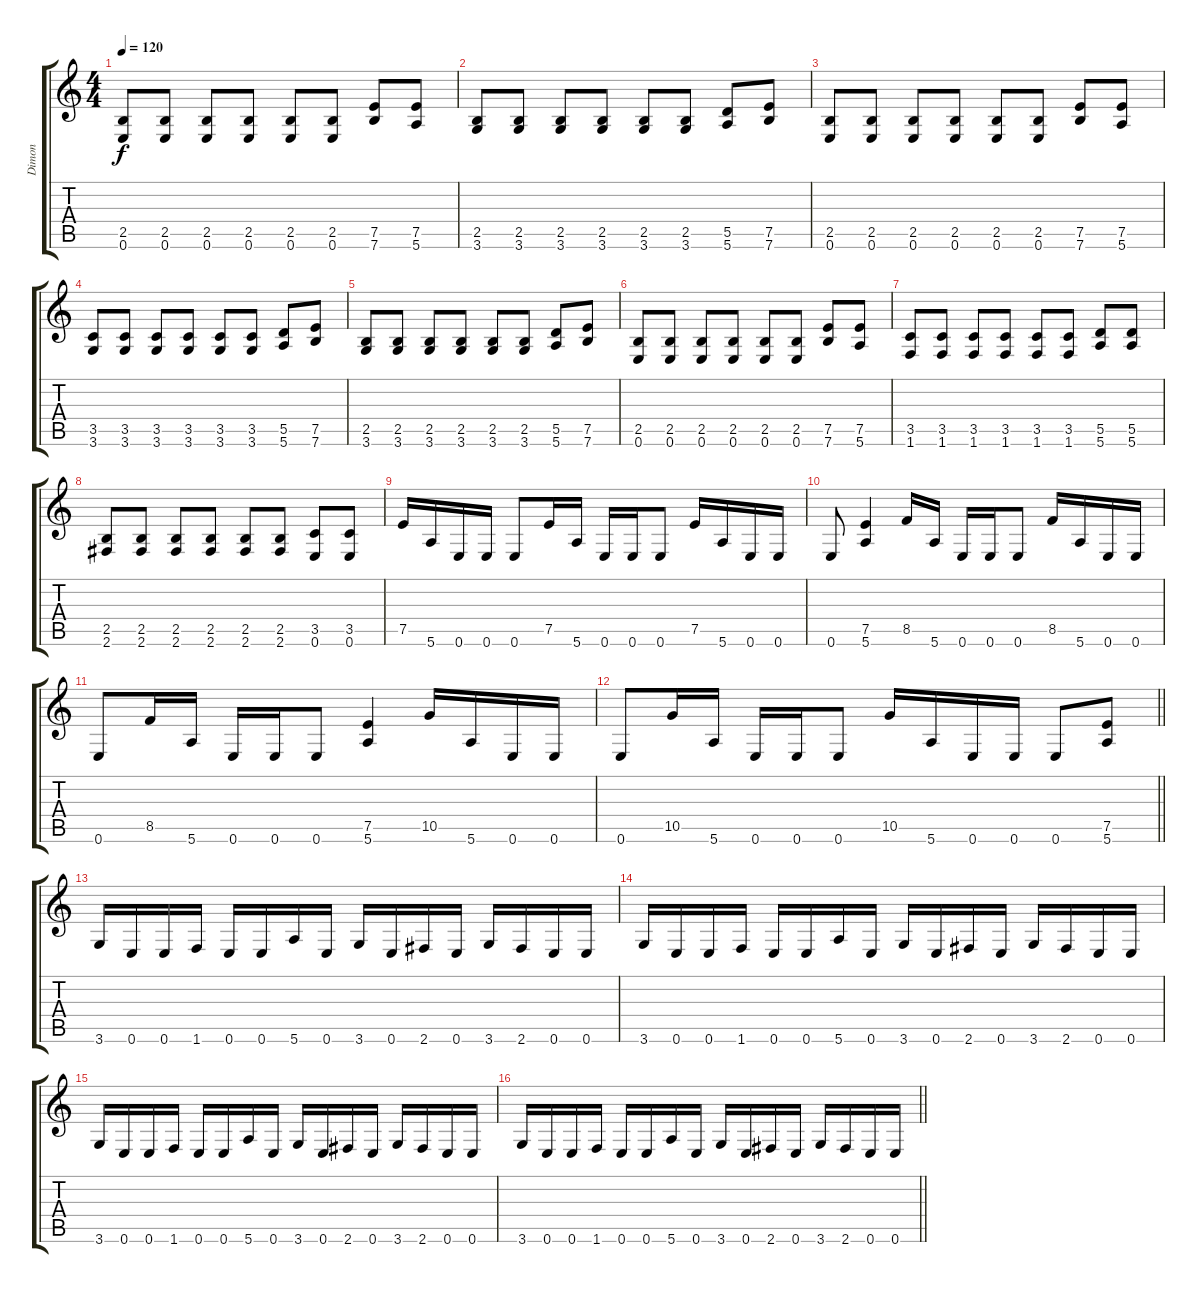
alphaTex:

\track ("Dimon" "Dimon") {instrument distortionguitar}
\staff {score tabs}
\tuning (E4 B3 G3 D3 A2 E2) {hide}
\ts (4 4)
\tempo 120
\clef g2
\ks c
(2.5 0.6).8{dy f} (2.5 0.6).8 (2.5 0.6).8 (2.5 0.6).8 (2.5 0.6).8 (2.5 0.6).8 (7.5 7.6).8 (7.5 5.6).8 |
(2.5 3.6).8 (2.5 3.6).8 (2.5 3.6).8 (2.5 3.6).8 (2.5 3.6).8 (2.5 3.6).8 (5.5 5.6).8 (7.5 7.6).8 |
(2.5 0.6).8 (2.5 0.6).8 (2.5 0.6).8 (2.5 0.6).8 (2.5 0.6).8 (2.5 0.6).8 (7.5 7.6).8 (7.5 5.6).8 |
(3.5 3.6).8 (3.5 3.6).8 (3.5 3.6).8 (3.5 3.6).8 (3.5 3.6).8 (3.5 3.6).8 (5.5 5.6).8 (7.5 7.6).8 |
(2.5 3.6).8 (2.5 3.6).8 (2.5 3.6).8 (2.5 3.6).8 (2.5 3.6).8 (2.5 3.6).8 (5.5 5.6).8 (7.5 7.6).8 |
(2.5 0.6).8 (2.5 0.6).8 (2.5 0.6).8 (2.5 0.6).8 (2.5 0.6).8 (2.5 0.6).8 (7.5 7.6).8 (7.5 5.6).8 |
(3.5 1.6).8 (3.5 1.6).8 (3.5 1.6).8 (3.5 1.6).8 (3.5 1.6).8 (3.5 1.6).8 (5.5 5.6).8 (5.5 5.6).8 |
(2.5 2.6).8 (2.5 2.6).8 (2.5 2.6).8 (2.5 2.6).8 (2.5 2.6).8 (2.5 2.6).8 (3.5 0.6).8 (3.5 0.6).8 |
7.5.16 5.6.16 0.6.16 0.6.16 0.6.8 7.5.16 5.6.16 0.6.16 0.6.16 0.6.8 7.5.16 5.6.16 0.6.16 0.6.16 |
0.6.8 (7.5 5.6).4 8.5.16 5.6.16 0.6.16 0.6.16 0.6.8 8.5.16 5.6.16 0.6.16 0.6.16 |
0.6.8 8.5.16 5.6.16 0.6.16 0.6.16 0.6.8 (7.5 5.6).4 10.5.16 5.6.16 0.6.16 0.6.16 |
\barLineRight lightlight
0.6.8 10.5.16 5.6.16 0.6.16 0.6.16 0.6.8 10.5.16 5.6.16 0.6.16 0.6.16 0.6.8 (7.5 5.6).8 |
3.6.16 0.6.16 0.6.16 1.6.16 0.6.16 0.6.16 5.6.16 0.6.16 3.6.16 0.6.16 2.6.16 0.6.16 3.6.16 2.6.16 0.6.16 0.6.16 |
3.6.16 0.6.16 0.6.16 1.6.16 0.6.16 0.6.16 5.6.16 0.6.16 3.6.16 0.6.16 2.6.16 0.6.16 3.6.16 2.6.16 0.6.16 0.6.16 |
3.6.16 0.6.16 0.6.16 1.6.16 0.6.16 0.6.16 5.6.16 0.6.16 3.6.16 0.6.16 2.6.16 0.6.16 3.6.16 2.6.16 0.6.16 0.6.16 |
\barLineRight lightlight
3.6.16 0.6.16 0.6.16 1.6.16 0.6.16 0.6.16 5.6.16 0.6.16 3.6.16 0.6.16 2.6.16 0.6.16 3.6.16 2.6.16 0.6.16 0.6.16
